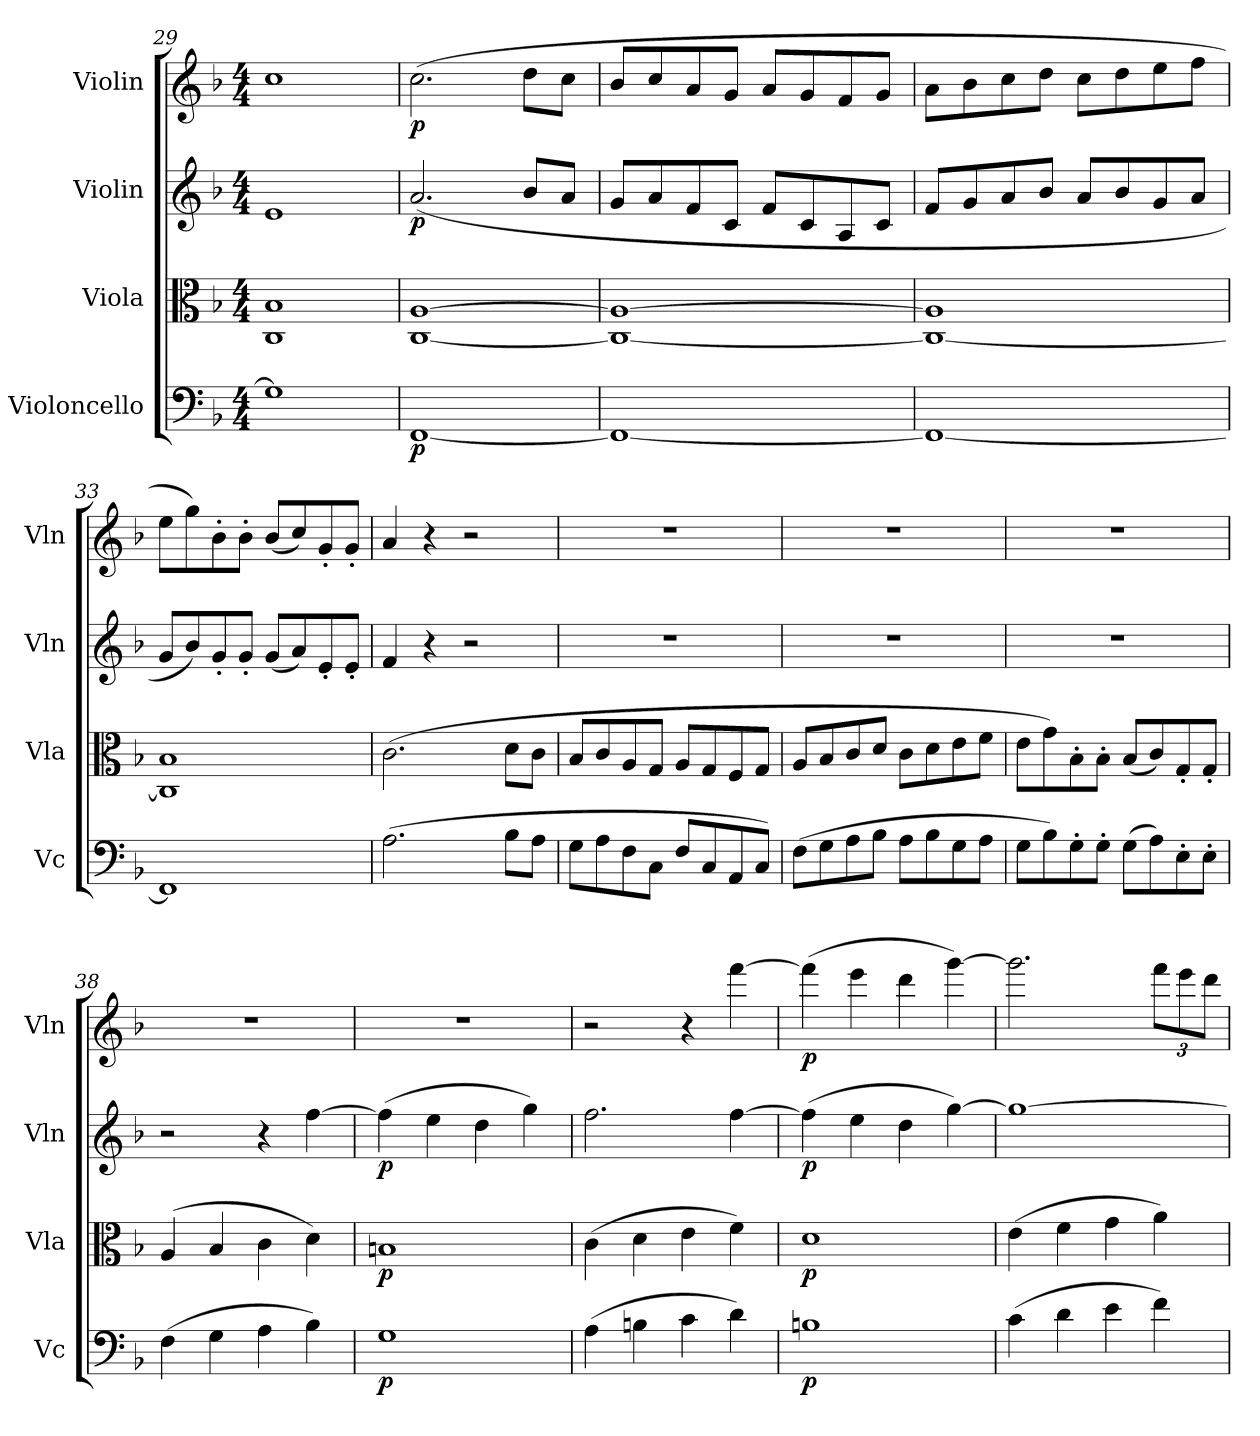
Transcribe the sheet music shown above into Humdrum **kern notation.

**kern	**dynam	**kern	**dynam	**kern	**dynam	**kern	**dynam
*part4	*part4	*part3	*part3	*part2	*part2	*part1	*part1
*staff4	*staff4	*staff3	*staff3	*staff2	*staff2	*staff1	*staff1
*I"Violoncello	*	*I"Viola	*	*I"Violin	*	*I"Violin	*
*I'Vc	*	*I'Vla	*	*I'Vln	*	*I'Vln	*
*clefF4	*	*clefC3	*	*clefG2	*	*clefG2	*
*k[b-]	*	*k[b-]	*	*k[b-]	*	*k[b-]	*
*M4/4	*	*M4/4	*	*M4/4	*	*M4/4	*
=29	=29	=29	=29	=29	=29	=29	=29
1G]	.	1C 1B-	.	1e	.	1cc	.
=30	=30	=30	=30	=30	=30	=30	=30
[1FF	p	[1C [1A	.	(2.a/	p	(2.cc\	p
.	.	.	.	8b-/L	.	8dd\L	.
.	.	.	.	8a/J	.	8cc\J	.
=31	=31	=31	=31	=31	=31	=31	=31
1FF_	.	1C_ 1A_	.	8g/L	.	8b-/L	.
.	.	.	.	8a/	.	8cc/	.
.	.	.	.	8f/	.	8a/	.
.	.	.	.	8c/J	.	8g/J	.
.	.	.	.	8f/L	.	8a/L	.
.	.	.	.	8c/	.	8g/	.
.	.	.	.	8A/	.	8f/	.
.	.	.	.	8c/J	.	8g/J	.
=32	=32	=32	=32	=32	=32	=32	=32
1FF_	.	1C_ 1A]	.	8f/L	.	8a\L	.
.	.	.	.	8g/	.	8b-\	.
.	.	.	.	8a/	.	8cc\	.
.	.	.	.	8b-/J	.	8dd\J	.
.	.	.	.	8a/L	.	8cc\L	.
.	.	.	.	8b-/	.	8dd\	.
.	.	.	.	8g/	.	8ee\	.
.	.	.	.	8a/J	.	8ff\J	.
=33	=33	=33	=33	=33	=33	=33	=33
1FF]	.	1C] 1B-	.	8g/L	.	8ee\L	.
.	.	.	.	8b-/)	.	8gg\)	.
.	.	.	.	8g'/	.	8b-'\	.
.	.	.	.	8g'/J	.	8b-'\J	.
.	.	.	.	(8g/L	.	(8b-/L	.
.	.	.	.	8a/)	.	8cc/)	.
.	.	.	.	8e'/	.	8g'/	.
.	.	.	.	8e'/J	.	8g'/J	.
=34	=34	=34	=34	=34	=34	=34	=34
(2.A\	.	(2.c\	.	4f/	.	4a/	.
.	.	.	.	4r	.	4r	.
.	.	.	.	2r	.	2r	.
8B-\L	.	8d\L	.	.	.	.	.
8A\J	.	8c\J	.	.	.	.	.
=35	=35	=35	=35	=35	=35	=35	=35
8G\L	.	8B-/L	.	1r	.	1r	.
8A\	.	8c/	.	.	.	.	.
8F\	.	8A/	.	.	.	.	.
8C\J	.	8G/J	.	.	.	.	.
8F/L	.	8A/L	.	.	.	.	.
8C/	.	8G/	.	.	.	.	.
8AA/	.	8F/	.	.	.	.	.
8C/J)	.	8G/J	.	.	.	.	.
=36	=36	=36	=36	=36	=36	=36	=36
(8F\L	.	8A/L	.	1r	.	1r	.
8G\	.	8B-/	.	.	.	.	.
8A\	.	8c/	.	.	.	.	.
8B-\J	.	8d/J	.	.	.	.	.
8A\L	.	8c\L	.	.	.	.	.
8B-\	.	8d\	.	.	.	.	.
8G\	.	8e\	.	.	.	.	.
8A\J	.	8f\J	.	.	.	.	.
=37	=37	=37	=37	=37	=37	=37	=37
8G\L	.	8e\L	.	1r	.	1r	.
8B-\)	.	8g\)	.	.	.	.	.
8G'\	.	8B-'\	.	.	.	.	.
8G'\J	.	8B-'\J	.	.	.	.	.
(8G\L	.	(8B-/L	.	.	.	.	.
8A\)	.	8c/)	.	.	.	.	.
8E'\	.	8G'/	.	.	.	.	.
8E'\J	.	8G'/J	.	.	.	.	.
=38	=38	=38	=38	=38	=38	=38	=38
(4F\	.	(4A/	.	2r	.	1r	.
4G\	.	4B-/	.	.	.	.	.
4A\	.	4c\	.	4r	.	.	.
4B-\)	.	4d\)	.	[4ff\	.	.	.
=39	=39	=39	=39	=39	=39	=39	=39
1G	p	1Bn	p	(4ff\]	p	1r	.
.	.	.	.	4ee\	.	.	.
.	.	.	.	4dd\	.	.	.
.	.	.	.	4gg\)	.	.	.
=40	=40	=40	=40	=40	=40	=40	=40
(4A\	.	(4c\	.	2.ff\	.	2r	.
4Bn\	.	4d\	.	.	.	.	.
4c\	.	4e\	.	.	.	4r	.
4d\)	.	4f\)	.	[4ff\	.	[4fff\	.
=41	=41	=41	=41	=41	=41	=41	=41
1Bn	p	1d	p	(4ff\]	p	(4fff\]	p
.	.	.	.	4ee\	.	4eee\	.
.	.	.	.	4dd\	.	4ddd\	.
.	.	.	.	[4gg\)	.	[4ggg\)	.
=42	=42	=42	=42	=42	=42	=42	=42
(4c\	.	(4e\	.	1gg_	.	2.ggg\]	.
4d\	.	4f\	.	.	.	.	.
4e\	.	4g\	.	.	.	.	.
4f\)	.	4a\)	.	.	.	12fff\L	.
.	.	.	.	.	.	12eee\	.
.	.	.	.	.	.	12ddd\J	.
=	=	=	=	=	=	=	=
*-	*-	*-	*-	*-	*-	*-	*-
